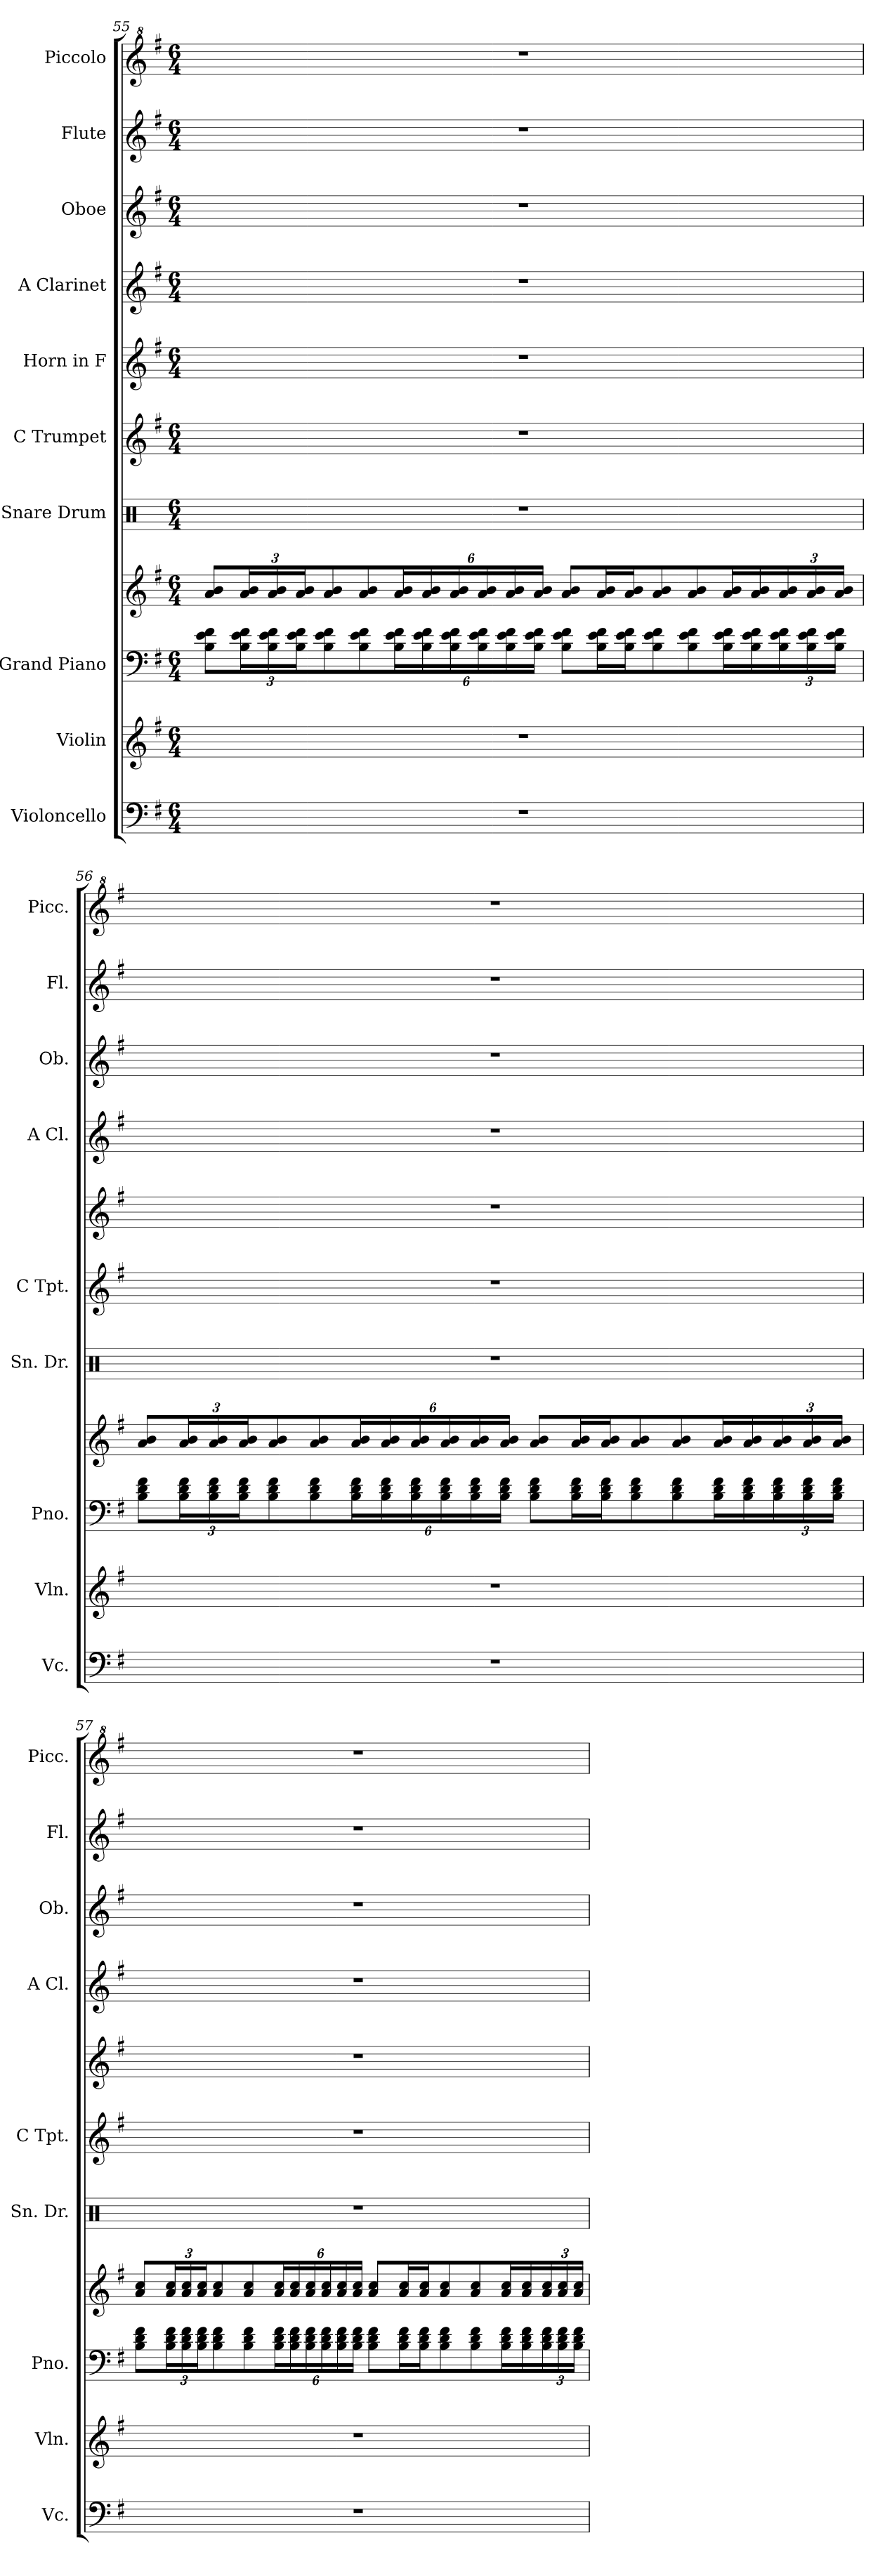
**kern	**kern	**kern	**kern	**kern	**kern	**kern	**kern	**kern	**kern	**kern
*part10	*part9	*part8	*part8	*part7	*part6	*part5	*part4	*part3	*part2	*part1
*staff11	*staff10	*staff9	*staff8	*staff7	*staff6	*staff5	*staff4	*staff3	*staff2	*staff1
*I"Violoncello	*I"Violin	*I"Grand Piano	*	*I"Snare Drum	*I"C Trumpet	*I"Horn in F	*I"A Clarinet	*I"Oboe	*I"Flute	*I"Piccolo
*I'Vc.	*I'Vln.	*I'Pno.	*	*I'Sn. Dr.	*I'C Tpt.	*	*I'A Cl.	*I'Ob.	*I'Fl.	*I'Picc.
!!LO:LB:g=z
*clefF4	*clefG2	*clefF4	*clefG2	*clefX	*clefG2	*clefG2	*clefG2	*clefG2	*clefG2	*clefG^2
*	*	*	*	*	*	*ITrd4c7	*ITrd2c3	*	*	*
*k[f#]	*k[f#]	*k[f#]	*k[f#]	*k[]	*k[f#]	*k[]	*k[f#c#g#d#]	*k[f#]	*k[f#]	*k[f#]
*M6/4	*M6/4	*M6/4	*M6/4	*M6/4	*M6/4	*M6/4	*M6/4	*M6/4	*M6/4	*M6/4
=55	=55	=55	=55	=55	=55	=55	=55	=55	=55	=55
1.r	1.r	8B\ 8e\ 8f#\L	8a/ 8b/L	1.r	1.r	1.r	1.r	1.r	1.r	1.r
*	*	*Xbrackettup	*Xbrackettup	*	*	*	*	*	*	*
.	.	24B\ 24e\ 24f#\L	24a/ 24b/L	.	.	.	.	.	.	.
.	.	24B\ 24e\ 24f#\	24a/ 24b/	.	.	.	.	.	.	.
.	.	24B\ 24e\ 24f#\J	24a/ 24b/J	.	.	.	.	.	.	.
.	.	8B\ 8e\ 8f#\	8a/ 8b/	.	.	.	.	.	.	.
.	.	8B\ 8e\ 8f#\	8a/ 8b/	.	.	.	.	.	.	.
.	.	24B\ 24e\ 24f#\L	24a/ 24b/L	.	.	.	.	.	.	.
.	.	24B\ 24e\ 24f#\	24a/ 24b/	.	.	.	.	.	.	.
.	.	24B\ 24e\ 24f#\	24a/ 24b/	.	.	.	.	.	.	.
.	.	24B\ 24e\ 24f#\	24a/ 24b/	.	.	.	.	.	.	.
.	.	24B\ 24e\ 24f#\	24a/ 24b/	.	.	.	.	.	.	.
.	.	24B\ 24e\ 24f#\JJ	24a/ 24b/JJ	.	.	.	.	.	.	.
.	.	8B\ 8e\ 8f#\L	8a/ 8b/L	.	.	.	.	.	.	.
.	.	16B\ 16e\ 16f#\L	16a/ 16b/L	.	.	.	.	.	.	.
.	.	16B\ 16e\ 16f#\J	16a/ 16b/J	.	.	.	.	.	.	.
.	.	8B\ 8e\ 8f#\	8a/ 8b/	.	.	.	.	.	.	.
.	.	8B\ 8e\ 8f#\	8a/ 8b/	.	.	.	.	.	.	.
.	.	16B\ 16e\ 16f#\L	16a/ 16b/L	.	.	.	.	.	.	.
.	.	16B\ 16e\ 16f#\	16a/ 16b/	.	.	.	.	.	.	.
.	.	24B\ 24e\ 24f#\	24a/ 24b/	.	.	.	.	.	.	.
.	.	24B\ 24e\ 24f#\	24a/ 24b/	.	.	.	.	.	.	.
.	.	24B\ 24e\ 24f#\JJ	24a/ 24b/JJ	.	.	.	.	.	.	.
!!LO:PB:g=z
=56	=56	=56	=56	=56	=56	=56	=56	=56	=56	=56
1.r	1.r	8B\ 8d\ 8f#\L	8a/ 8b/L	1.r	1.r	1.r	1.r	1.r	1.r	1.r
.	.	24B\ 24d\ 24f#\L	24a/ 24b/L	.	.	.	.	.	.	.
.	.	24B\ 24d\ 24f#\	24a/ 24b/	.	.	.	.	.	.	.
.	.	24B\ 24d\ 24f#\J	24a/ 24b/J	.	.	.	.	.	.	.
.	.	8B\ 8d\ 8f#\	8a/ 8b/	.	.	.	.	.	.	.
.	.	8B\ 8d\ 8f#\	8a/ 8b/	.	.	.	.	.	.	.
.	.	24B\ 24d\ 24f#\L	24a/ 24b/L	.	.	.	.	.	.	.
.	.	24B\ 24d\ 24f#\	24a/ 24b/	.	.	.	.	.	.	.
.	.	24B\ 24d\ 24f#\	24a/ 24b/	.	.	.	.	.	.	.
.	.	24B\ 24d\ 24f#\	24a/ 24b/	.	.	.	.	.	.	.
.	.	24B\ 24d\ 24f#\	24a/ 24b/	.	.	.	.	.	.	.
.	.	24B\ 24d\ 24f#\JJ	24a/ 24b/JJ	.	.	.	.	.	.	.
.	.	8B\ 8d\ 8f#\L	8a/ 8b/L	.	.	.	.	.	.	.
.	.	16B\ 16d\ 16f#\L	16a/ 16b/L	.	.	.	.	.	.	.
.	.	16B\ 16d\ 16f#\J	16a/ 16b/J	.	.	.	.	.	.	.
.	.	8B\ 8d\ 8f#\	8a/ 8b/	.	.	.	.	.	.	.
.	.	8B\ 8d\ 8f#\	8a/ 8b/	.	.	.	.	.	.	.
.	.	16B\ 16d\ 16f#\L	16a/ 16b/L	.	.	.	.	.	.	.
.	.	16B\ 16d\ 16f#\	16a/ 16b/	.	.	.	.	.	.	.
.	.	24B\ 24d\ 24f#\	24a/ 24b/	.	.	.	.	.	.	.
.	.	24B\ 24d\ 24f#\	24a/ 24b/	.	.	.	.	.	.	.
.	.	24B\ 24d\ 24f#\JJ	24a/ 24b/JJ	.	.	.	.	.	.	.
!!LO:LB:g=z
=57	=57	=57	=57	=57	=57	=57	=57	=57	=57	=57
1.r	1.r	8B\ 8d\ 8f#\L	8a/ 8cc/L	1.r	1.r	1.r	1.r	1.r	1.r	1.r
.	.	24B\ 24d\ 24f#\L	24a/ 24cc/L	.	.	.	.	.	.	.
.	.	24B\ 24d\ 24f#\	24a/ 24cc/	.	.	.	.	.	.	.
.	.	24B\ 24d\ 24f#\J	24a/ 24cc/J	.	.	.	.	.	.	.
.	.	8B\ 8d\ 8f#\	8a/ 8cc/	.	.	.	.	.	.	.
.	.	8B\ 8d\ 8f#\	8a/ 8cc/	.	.	.	.	.	.	.
.	.	24B\ 24d\ 24f#\L	24a/ 24cc/L	.	.	.	.	.	.	.
.	.	24B\ 24d\ 24f#\	24a/ 24cc/	.	.	.	.	.	.	.
.	.	24B\ 24d\ 24f#\	24a/ 24cc/	.	.	.	.	.	.	.
.	.	24B\ 24d\ 24f#\	24a/ 24cc/	.	.	.	.	.	.	.
.	.	24B\ 24d\ 24f#\	24a/ 24cc/	.	.	.	.	.	.	.
.	.	24B\ 24d\ 24f#\JJ	24a/ 24cc/JJ	.	.	.	.	.	.	.
.	.	8B\ 8d\ 8f#\L	8a/ 8cc/L	.	.	.	.	.	.	.
.	.	16B\ 16d\ 16f#\L	16a/ 16cc/L	.	.	.	.	.	.	.
.	.	16B\ 16d\ 16f#\J	16a/ 16cc/J	.	.	.	.	.	.	.
.	.	8B\ 8d\ 8f#\	8a/ 8cc/	.	.	.	.	.	.	.
.	.	8B\ 8d\ 8f#\	8a/ 8cc/	.	.	.	.	.	.	.
.	.	16B\ 16d\ 16f#\L	16a/ 16cc/L	.	.	.	.	.	.	.
.	.	16B\ 16d\ 16f#\	16a/ 16cc/	.	.	.	.	.	.	.
.	.	24B\ 24d\ 24f#\	24a/ 24cc/	.	.	.	.	.	.	.
.	.	24B\ 24d\ 24f#\	24a/ 24cc/	.	.	.	.	.	.	.
.	.	24B\ 24d\ 24f#\JJ	24a/ 24cc/JJ	.	.	.	.	.	.	.
=	=	=	=	=	=	=	=	=	=	=
*-	*-	*-	*-	*-	*-	*-	*-	*-	*-	*-
